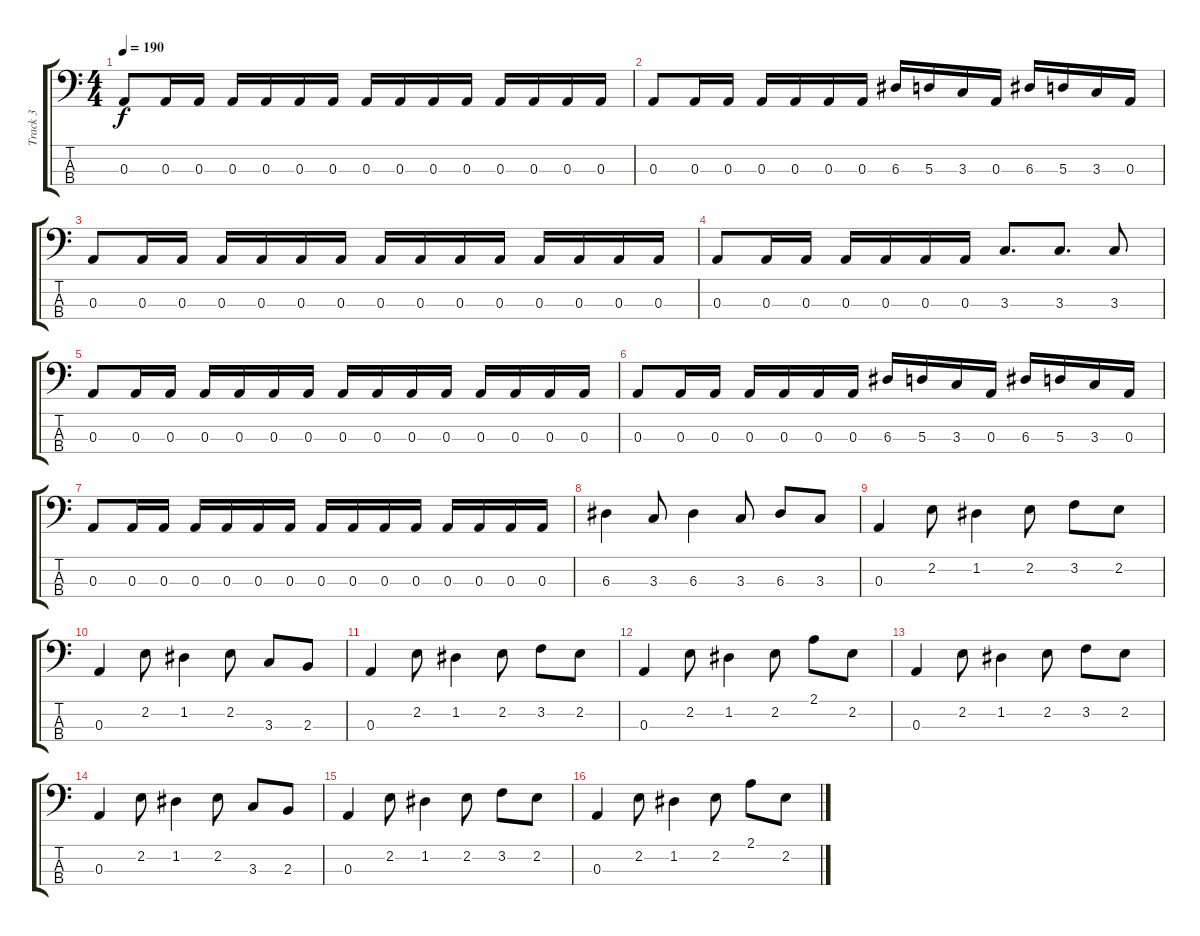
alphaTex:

\track ("Track 3" "Track 3") {instrument electricbasspick}
\staff {score tabs}
\tuning (G2 D2 A1 E1) {hide}
\ts (4 4)
\tempo 190
\clef f4
\ks c
0.3.8{dy f} 0.3.16 0.3.16 0.3.16 0.3.16 0.3.16 0.3.16 0.3.16 0.3.16 0.3.16 0.3.16 0.3.16 0.3.16 0.3.16 0.3.16 |
0.3.8 0.3.16 0.3.16 0.3.16 0.3.16 0.3.16 0.3.16 6.3.16 5.3.16 3.3.16 0.3.16 6.3.16 5.3.16 3.3.16 0.3.16 |
0.3.8 0.3.16 0.3.16 0.3.16 0.3.16 0.3.16 0.3.16 0.3.16 0.3.16 0.3.16 0.3.16 0.3.16 0.3.16 0.3.16 0.3.16 |
0.3.8 0.3.16 0.3.16 0.3.16 0.3.16 0.3.16 0.3.16 3.3.8{d} 3.3.8{d} 3.3.8 |
0.3.8 0.3.16 0.3.16 0.3.16 0.3.16 0.3.16 0.3.16 0.3.16 0.3.16 0.3.16 0.3.16 0.3.16 0.3.16 0.3.16 0.3.16 |
0.3.8 0.3.16 0.3.16 0.3.16 0.3.16 0.3.16 0.3.16 6.3.16 5.3.16 3.3.16 0.3.16 6.3.16 5.3.16 3.3.16 0.3.16 |
0.3.8 0.3.16 0.3.16 0.3.16 0.3.16 0.3.16 0.3.16 0.3.16 0.3.16 0.3.16 0.3.16 0.3.16 0.3.16 0.3.16 0.3.16 |
6.3.4 3.3.8 6.3.4 3.3.8 6.3.8 3.3.8 |
0.3.4 2.2.8 1.2.4 2.2.8 3.2.8 2.2.8 |
0.3.4 2.2.8 1.2.4 2.2.8 3.3.8 2.3.8 |
0.3.4 2.2.8 1.2.4 2.2.8 3.2.8 2.2.8 |
0.3.4 2.2.8 1.2.4 2.2.8 2.1.8 2.2.8 |
0.3.4 2.2.8 1.2.4 2.2.8 3.2.8 2.2.8 |
0.3.4 2.2.8 1.2.4 2.2.8 3.3.8 2.3.8 |
0.3.4 2.2.8 1.2.4 2.2.8 3.2.8 2.2.8 |
0.3.4 2.2.8 1.2.4 2.2.8 2.1.8 2.2.8
